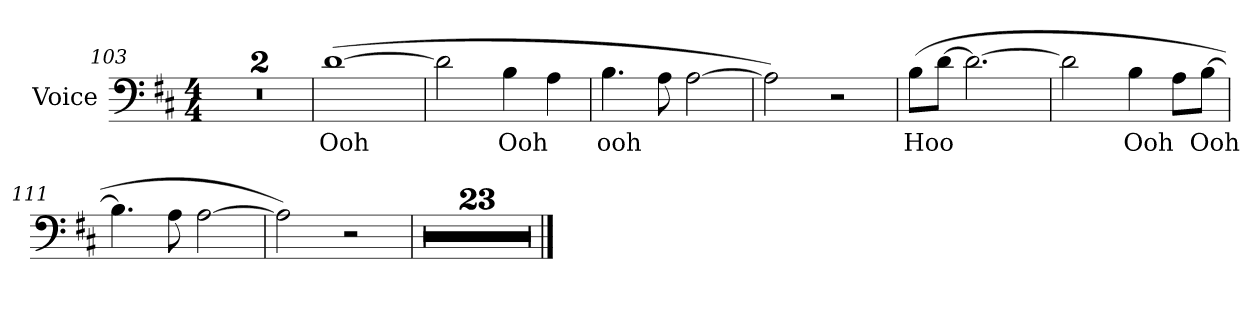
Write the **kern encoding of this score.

**kern	**text
*part1	*part1
*staff1	*staff1
*I"Voice	*
*I'Voice	*
*clefF4	*
*k[f#c#]	*
*D:	*
*M4/4	*
=103	=103
1r	.
!!LO:LB:g=z
=104	=104
1r	.
=105	=105
!	!LO:LY:b:color=#000000
([1di	Ooh
=106	=106
2di\]	.
!	!LO:LY:b:color=#000000
4Bi\	Ooh
4Ai\	.
=107	=107
!	!LO:LY:b:color=#000000
4.Bi\	ooh
8Ai\	.
[2Ai\	.
=108	=108
2Ai\])	.
2r	.
=109	=109
!	!LO:LY:b:color=#000000
(8Bi\L	Hoo
[8di\J	.
2.di\_	.
=110	=110
2di\]	.
!	!LO:LY:b:color=#000000
4Bi\	Ooh
8Ai\L	.
!	!LO:LY:b:color=#000000
[8Bi\J	Ooh
!!LO:LB:g=z
=111	=111
4.Bi\]	.
8Ai\	.
[2Ai\	.
=112	=112
2Ai\])	.
2r	.
=113	=113
1r	.
=114	=114
1r	.
=115	=115
1r	.
=116	=116
1r	.
=117	=117
1r	.
=118	=118
1r	.
=119	=119
1r	.
!!LO:LB:g=z
=120	=120
1r	.
=121	=121
1r	.
=122	=122
1r	.
=123	=123
1r	.
=124	=124
1r	.
=125	=125
1r	.
=126	=126
1r	.
=127	=127
1r	.
!!LO:LB:g=z
=128	=128
1r	.
=129	=129
1r	.
=130	=130
1r	.
=131	=131
1r	.
=132	=132
1r	.
=133	=133
1r	.
=134	=134
1r	.
=135	=135
1r	.
==	==
*-	*-
